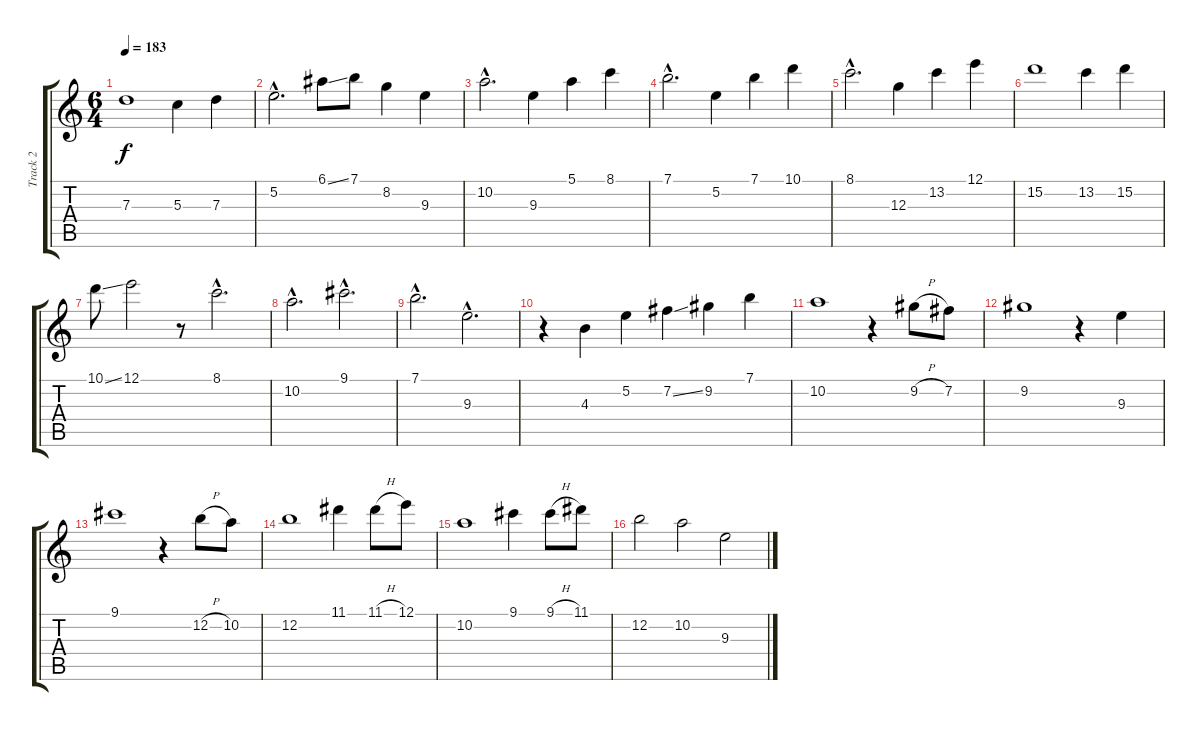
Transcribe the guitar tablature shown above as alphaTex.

\track ("Track 2" "Track 2") {instrument acousticguitarnylon}
\staff {score tabs}
\tuning (E4 B3 G3 D3 A2 E2) {hide}
\ts (6 4)
\tempo 183
\clef g2
\ks c
7.3.1{dy f} 5.3.4 7.3.4 |
5.2{hac}.2{d} 6.1{ss}.8 7.1.8 8.2.4 9.3.4 |
10.2{hac}.2{d} 9.3.4 5.1.4 8.1.4 |
7.1{hac}.2{d} 5.2.4 7.1.4 10.1.4 |
8.1{hac}.2{d} 12.3.4 13.2.4 12.1.4 |
15.2.1 13.2.4 15.2.4 |
10.1{ss}.8 12.1.2 r.8 8.1{hac}.2{d} |
10.2{hac}.2{d} 9.1{hac}.2{d} |
7.1{hac}.2{d} 9.3{hac}.2{d} |
r.4 4.3.4 5.2.4 7.2{ss}.4 9.2.4 7.1.4 |
10.2.1 r.4 9.2{h}.8 7.2.8 |
9.2.1 r.4 9.3.4 |
9.1.1 r.4 12.2{h}.8 10.2.8 |
12.2.1 11.1.4 11.1{h}.8 12.1.8 |
10.2.1 9.1.4 9.1{h}.8 11.1.8 |
12.2.2 10.2.2 9.3.2
